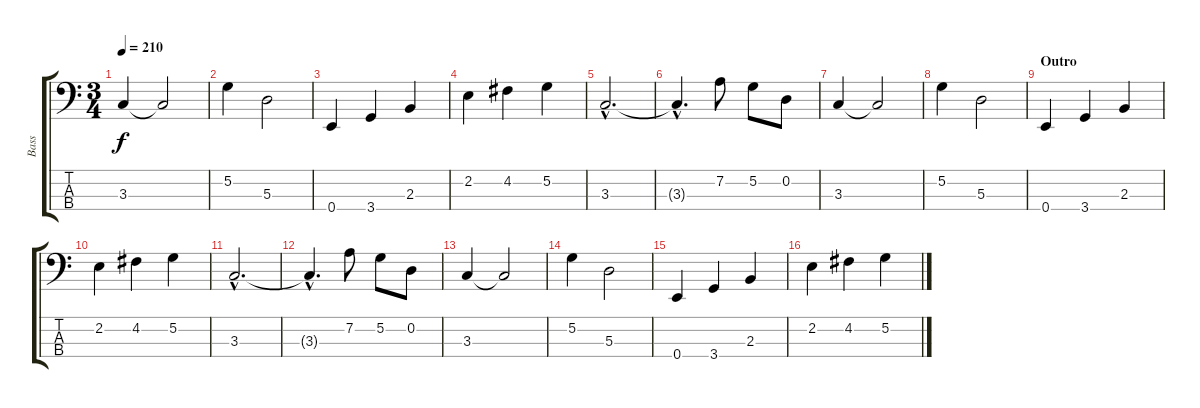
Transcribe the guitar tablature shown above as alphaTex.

\track ("Bass" "Bass") {instrument electricbasspick}
\staff {score tabs}
\tuning (G2 D2 A1 E1) {hide}
\ts (3 4)
\tempo 210
\clef f4
\ks c
3.3.4{dy f} 3.3{t}.2 |
5.2.4 5.3.2 |
0.4.4 3.4.4 2.3.4 |
2.2.4 4.2.4 5.2.4 |
3.3{hac}.2{d} |
3.3{hac t}.4{d} 7.2.8 5.2.8 0.2.8 |
3.3.4 3.3{t}.2 |
5.2.4 5.3.2 |
\section ("" "Outro")
0.4.4 3.4.4 2.3.4 |
2.2.4 4.2.4 5.2.4 |
3.3{hac}.2{d} |
3.3{hac t}.4{d} 7.2.8 5.2.8 0.2.8 |
3.3.4 3.3{t}.2 |
5.2.4 5.3.2 |
0.4.4 3.4.4 2.3.4 |
2.2.4 4.2.4 5.2.4
